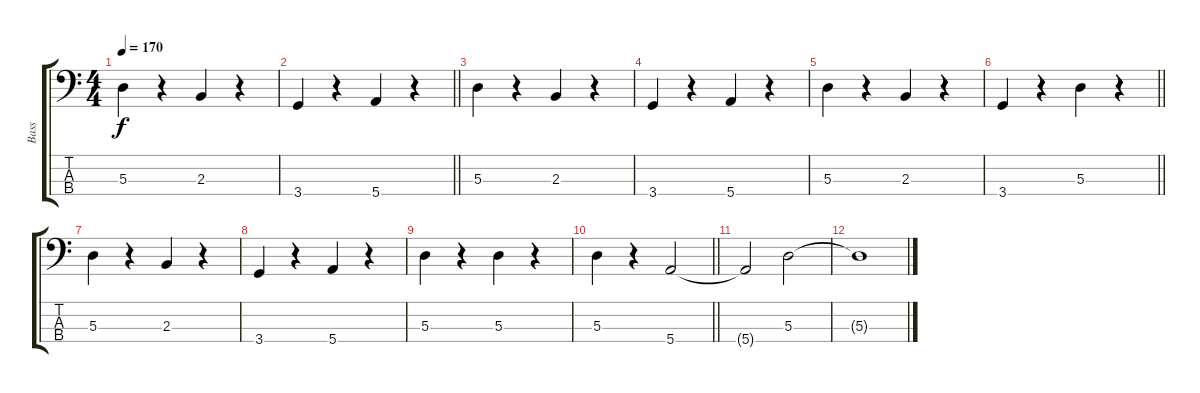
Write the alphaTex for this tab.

\track ("Bass" "Bass") {instrument acousticbass}
\staff {score tabs}
\tuning (G2 D2 A1 E1) {hide}
\ts (4 4)
\tempo 170
\clef f4
\ks c
5.3.4{dy f} r.4 2.3.4 r.4 |
\barLineRight lightlight
3.4.4 r.4 5.4.4 r.4 |
5.3.4 r.4 2.3.4 r.4 |
3.4.4 r.4 5.4.4 r.4 |
5.3.4 r.4 2.3.4 r.4 |
\barLineRight lightlight
3.4.4 r.4 5.3.4 r.4 |
5.3.4 r.4 2.3.4 r.4 |
3.4.4 r.4 5.4.4 r.4 |
5.3.4 r.4 5.3.4 r.4 |
\barLineRight lightlight
5.3.4 r.4 5.4.2 |
5.4{t}.2 5.3.2 |
5.3{t}.1
